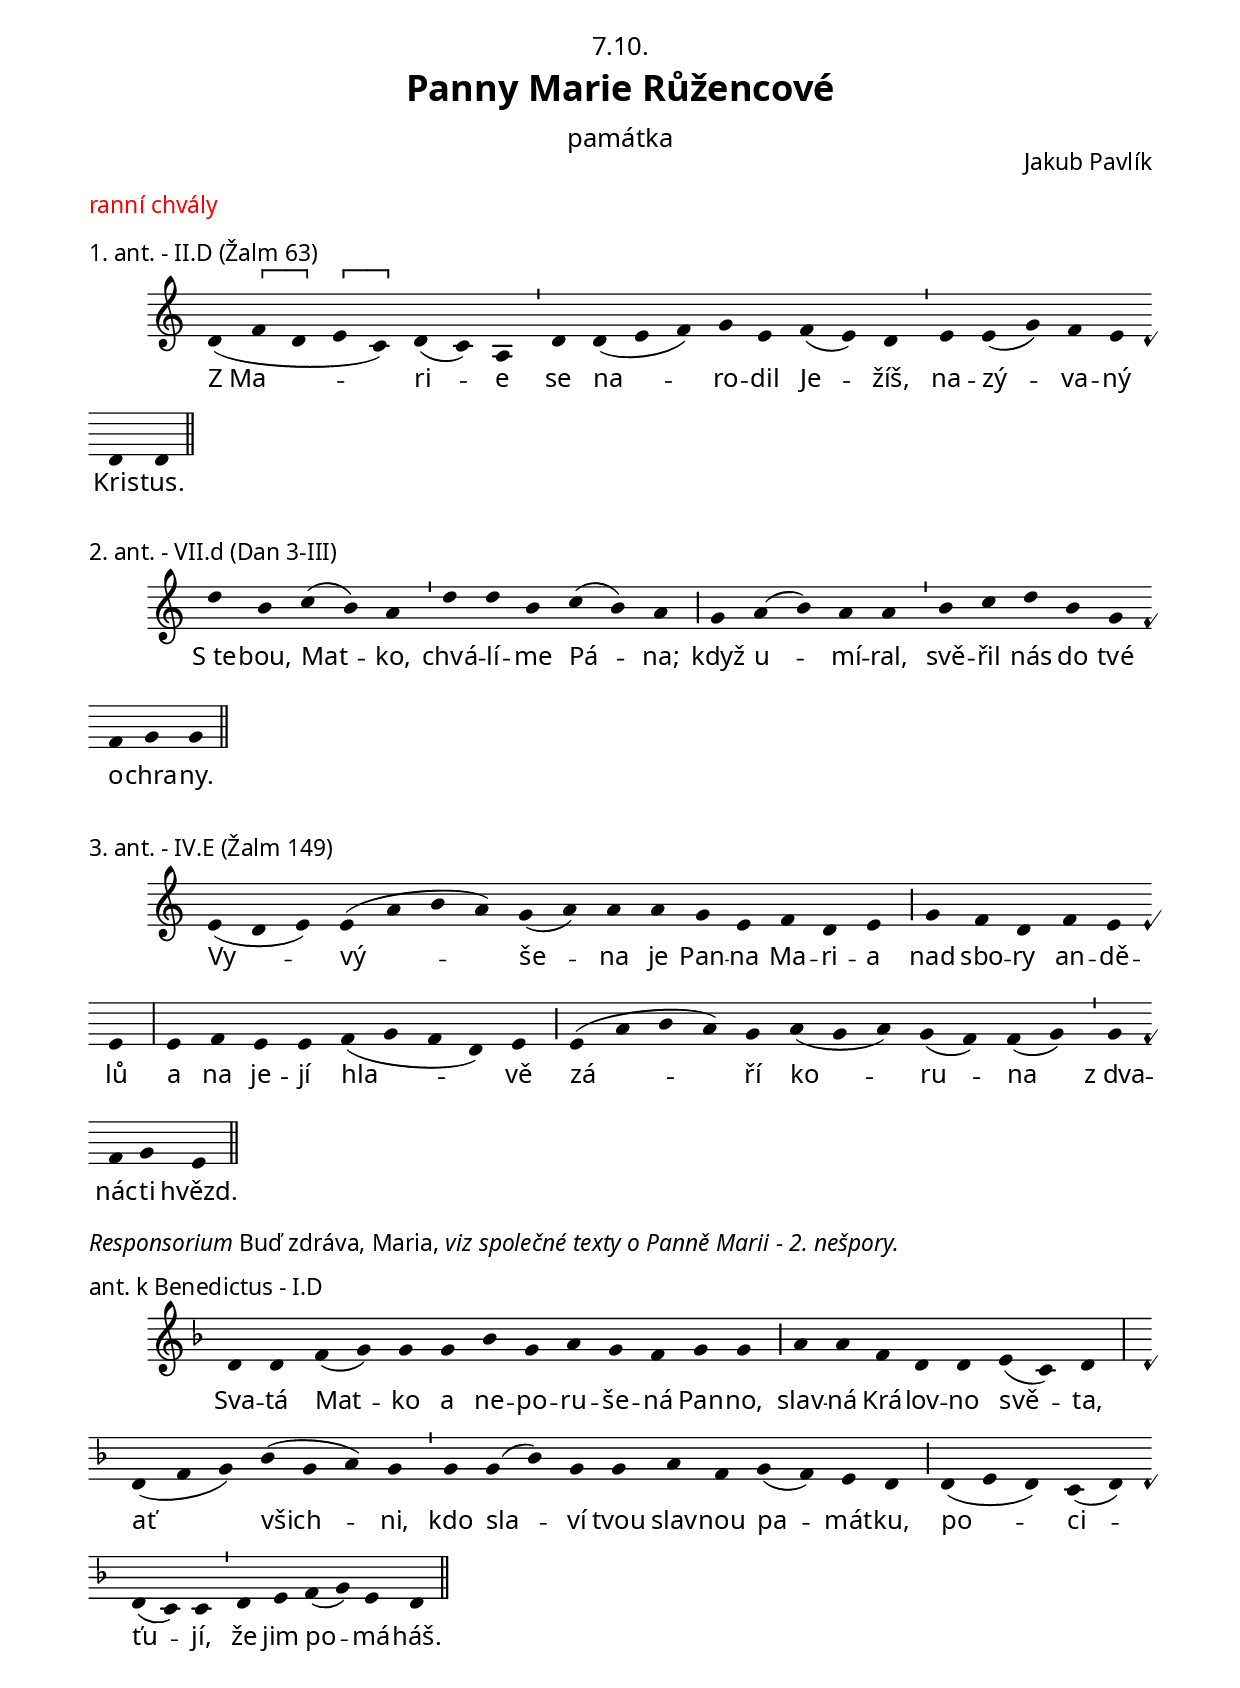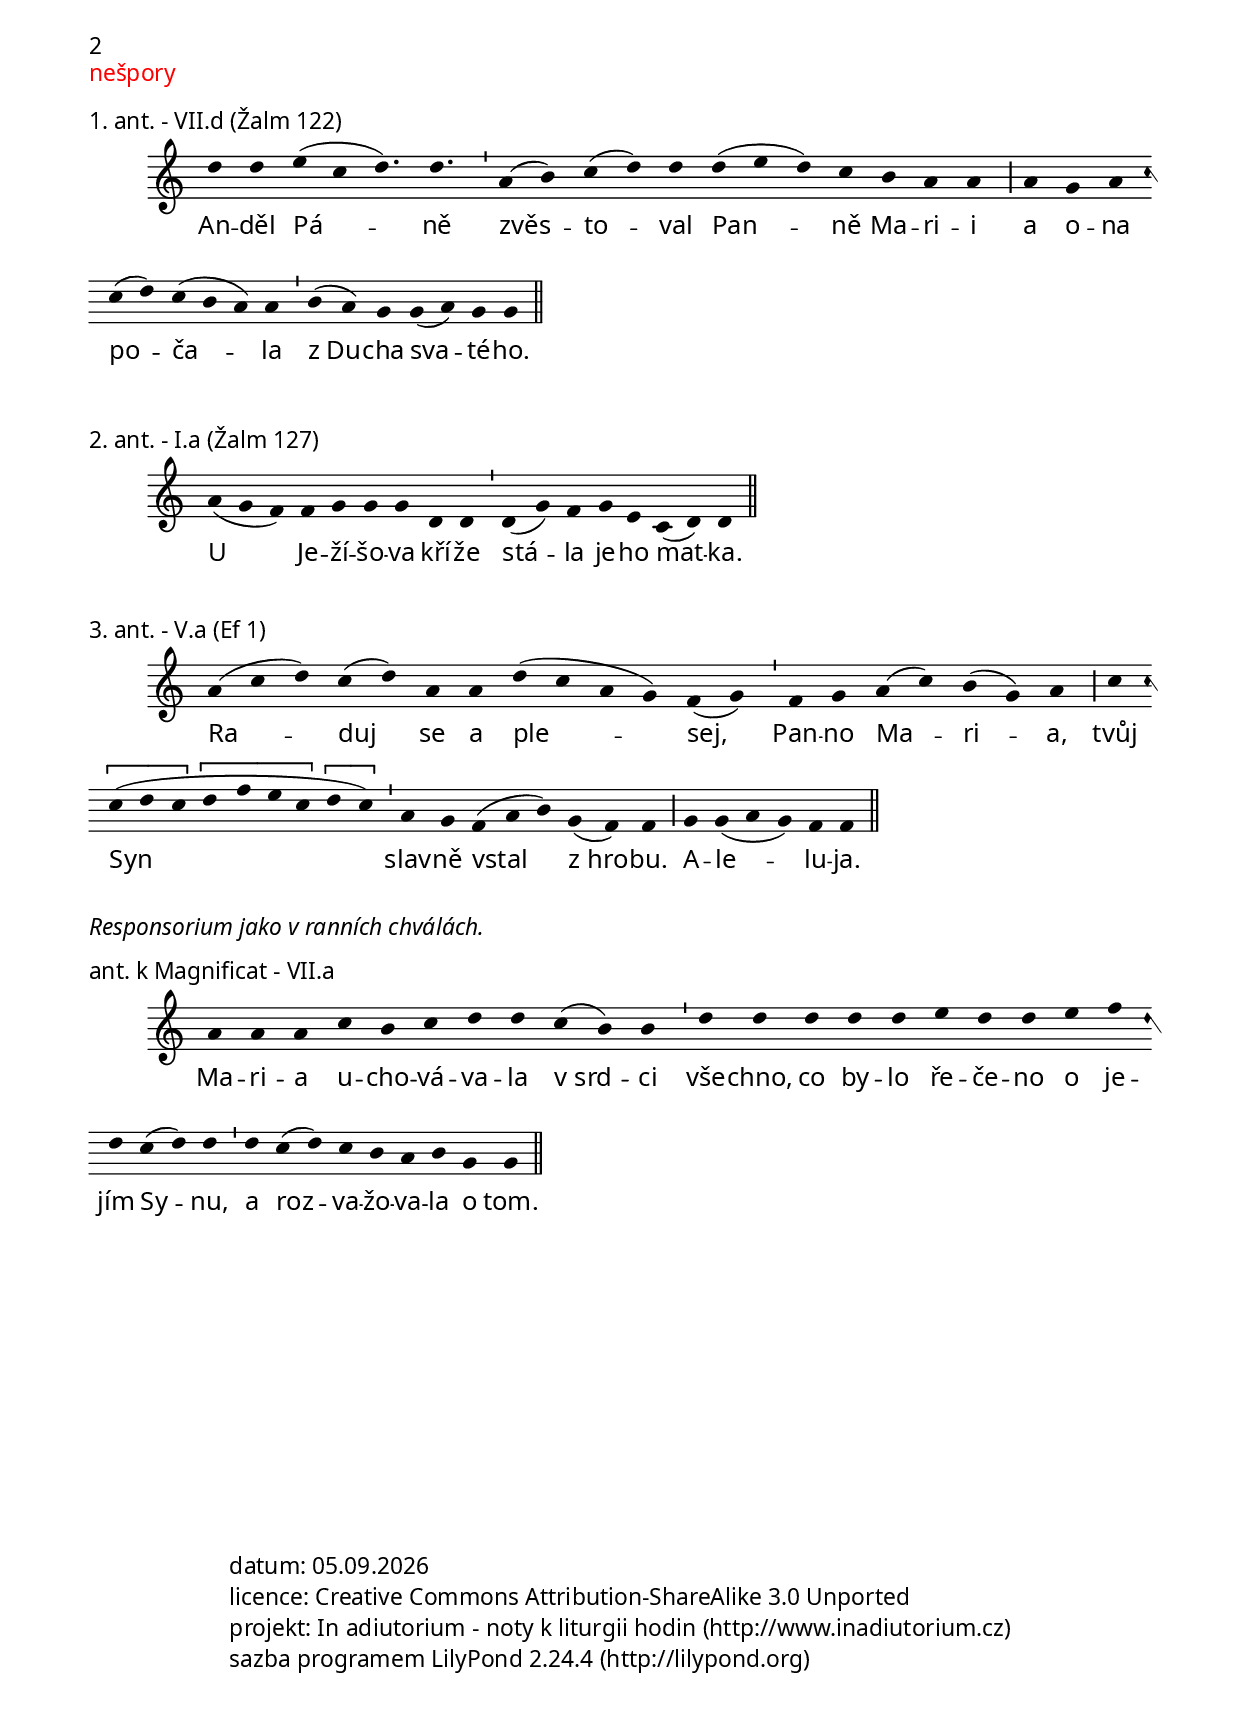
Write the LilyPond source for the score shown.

\version "2.15.40"

\include "../spolecne.ly"
\include "../dilyresponsorii.ly"

\header {
  title = \markup\titleSvatek
            "Panny Marie Růžencové"
            památka
            7.10.
  composer = "Jakub Pavlík"
}

\markup {\nadpisHodinka {"ranní chvály"}}

\score {
  \relative c' {
    \choralniRezim
    d4( \[ f d \] \[ e c) \] d( c) a \barMin d d( e f) g e f( e) d \barMin
    e e( g) f e d d \barFinalis
  }
  \addlyrics {
    Z_Ma -- ri -- e se na -- ro -- dil Je -- žíš,
    na -- zý -- va -- ný Kris -- tus.
  }
  \header {
    quid = "1. ant."
    modus = "II"
    differentia = "D"
    psalmus = "Žalm 63"
    placet = "lépe"
    id = "rch-a1"
    piece = \markup {\sestavTitulek}
  }
}

\score {
  \relative c'' {
    \choralniRezim
    d4 b c( b) a \barMin d d b c( b) a \barMaior
    g a( b) a a \barMin b c d b g f g g \barFinalis
  }
  \addlyrics {
    S_te -- bou, Mat -- ko, chvá -- lí -- me Pá -- na;
    když u -- mí -- ral, svě -- řil nás do tvé o -- chra -- ny.
  }
  \header {
    quid = "2. ant."
    modus = "VII"
    differentia = "d"
    psalmus = "Dan 3-III"
    placet = "poslední část nezní příliš libě a nesnadno se zpívá; o smrti se tu zpívá jako o banální příhodě"
    id = "rch-a2"
    piece = \markup {\sestavTitulek}
  }
}

\score {
  \relative c' {
    \choralniRezim
    e4( d e) e( a b a) g( a) a a g e f d e \barMaior
    g f d f e e \barMax
    e f e e f( g f d) e \barMaior
    e( a b a) g a( g a) g( f) f( g) \barMin g f g e \barFinalis
  }
  \addlyrics {
    Vy -- vý -- še -- na je Pan -- na Ma -- ri -- a
    nad sbo -- ry an -- dě -- lů
    a na je -- jí hla -- vě
    zá -- ří ko -- ru -- na
    z_dva -- nác -- ti hvězd.
  }
  \header {
    quid = "3. ant."
    modus = "IV"
    differentia = "E"
    psalmus = "Žalm 149"
    placet = "_andělů_ lépe d e e"
    id = "rch-a3"
    piece = \markup {\sestavTitulek}
  }
}

\markup\italic{Responsorium \upright{Buď zdráva, Maria,} viz společné texty o Panně Marii - 2. nešpory.}

\score {
  \relative c' {
    \choralniRezim
    \key f \major
    d4 d f( g) g g bes g a g f g g \barMaior
    a a f d d e( c) d \barMax
    d( f g) bes( g a) g \barMin g g( bes) g g a f g( f) e d \barMaior
    d( e d) c( d) d( c) c \barMin d e f( g) e d \barFinalis
  }
  \addlyrics {
    Sva -- tá Mat -- ko a ne -- po -- ru -- še -- ná Pan -- no,
    slav -- ná Krá -- lov -- no svě -- ta,
    ať všich -- ni, kdo sla -- ví tvou slav -- nou pa -- mát -- ku,
    po -- ci -- ťu -- jí, že jim po -- má -- háš.
  }
  \header {
    quid = "ant. k Benedictus"
    modus = "I"
    differentia = "D"
    psalmus = ""
    placet = "_Panno_ fg g"
    id = "rch-aben"
    piece = \markup {\sestavTitulekBezZalmu}
  }
}

\markup {\nadpisHodinka {"nešpory"}}

\score {
  \relative c'' {
    \choralniRezim
    d4 d e( c d4.) d \barMin a4( b) c( d) d d( e d) c b a a \barMaior
    a g a c( d) c( b a) a \barMin b( a) g g( a) g g \barFinalis
  }
  \addlyrics {
    An -- děl Pá -- ně zvěs -- to -- val Pan -- ně Ma -- ri -- i
    a o -- na po -- ča -- la z_Du -- cha sva -- té -- ho.
  }
  \header {
    quid = "1. ant."
    modus = "VII"
    differentia = "d"
    psalmus = "Žalm 122"
    id = "ne-a1"
    fial = "fial://sanktoral/0325zvestovanipane.ly#2ne-a1?-aleluja"
    piece = \markup {\sestavTitulek}
  }
}

\score {
  \relative c'' {
    \choralniRezim
    a4( g f) f g g g d d \barMin
    % neni to uplne snadne zazpivat!
    d( g) f g e c( d) d \barFinalis
  }
  \addlyrics {
    U Je -- ží -- šo -- va kří -- že
    stá -- la je -- ho mat -- ka.
  }
  \header {
    quid = "2. ant."
    modus = "I"
    differentia = "a"
    psalmus = "Žalm 127"
    placet = "blbá"
    id = "ne-a2"
    piece = \markup {\sestavTitulek}
  }
}

\score {
  \relative c'' {
    \choralniRezim
    a4( c d) c( d) a a d( c a g) f( g) \barMin f g a( c) b( g) a \barMaior
    c \[ c( d c \] \[ d f e c \] \[ d c) \] \barMin
    a g f( a b) g( f) f \barMaior
    g g( a g) f f \barFinalis
  }
  \addlyrics {
    Ra -- duj se a ple -- sej, Pan -- no Ma -- ri -- a,
    tvůj Syn
    slav -- ně vstal z_hro -- bu.
    A -- le -- lu -- ja.
  }
  \header {
    quid = "3. ant."
    modus = "V"
    differentia = "a"
    psalmus = "Ef 1"
    placet = "_slavně_ a dál je hrůza, zbytek nic moc"
    id = "ne-a3"
    piece = \markup {\sestavTitulek}
  }
}

\markup\italic{Responsorium jako v ranních chválách.}

\score {
    \relative c'' {
      \choralniRezim
      a4 a a c b c d d c( b) b \barMin
      d d d d d e d d e f d c( d) d \barMin
      d c( d) c b a b g g \barFinalis
    }
    \addlyrics {
      Ma -- ri -- a u -- cho -- vá -- va -- la v_srd -- ci
      vše -- chno, co by -- lo ře -- če -- no o je -- jím Sy -- nu,
      a roz -- va -- žo -- va -- la o tom.
    }
    \header {
      quid = "ant. k Magnificat"
      modus = "VII"
      differentia = "a"
      psalmus = ""
      fial = "vanoce_narozenipane.ly#vden-asexta?upraveno"
      placet = "předělat s méně křečovitým lpěním na vzorové antifoně (pozor, zdrojová antifona už vypadá úplně jinak!)"
      id = "ne-amag"
      piece = \markup {\sestavTitulekBezZalmu}
    }
  }